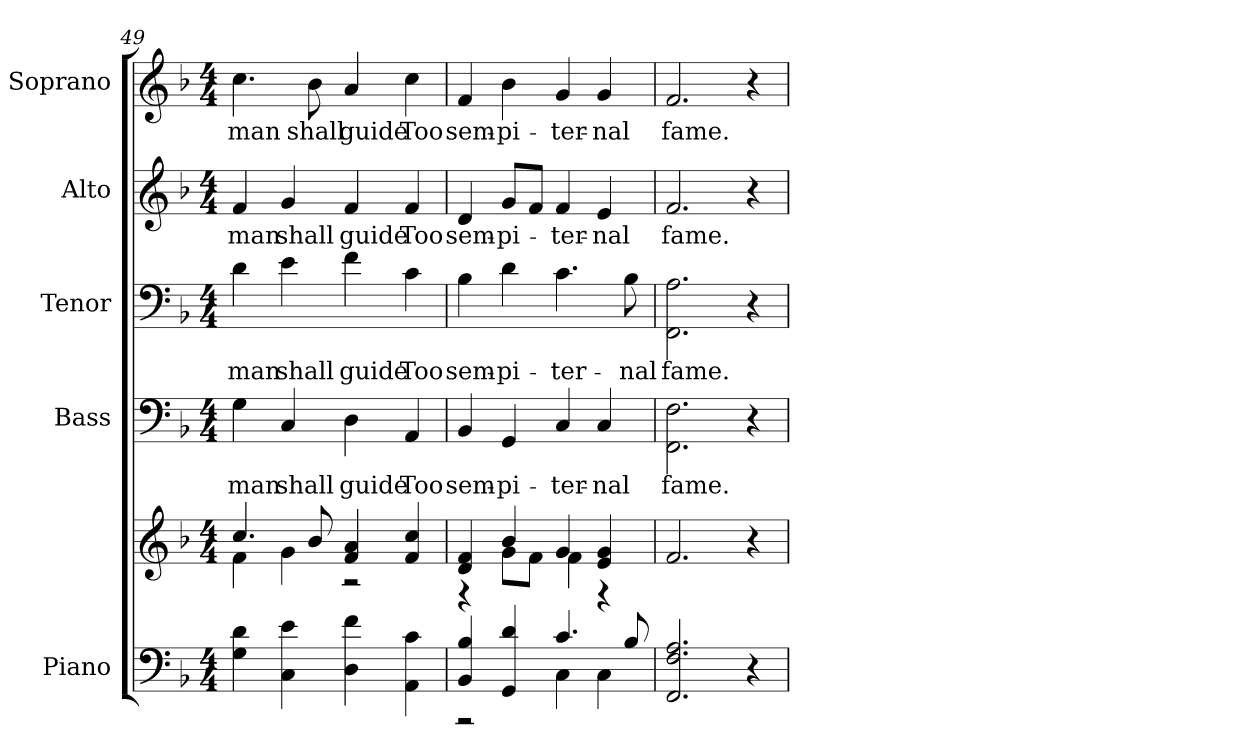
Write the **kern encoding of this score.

**kern	**kern	**kern	**text	**kern	**text	**kern	**text	**kern	**text
*part5	*part5	*part4	*part4	*part3	*part3	*part2	*part2	*part1	*part1
*staff6	*staff5	*staff4	*staff4	*staff3	*staff3	*staff2	*staff2	*staff1	*staff1
*I"Piano	*	*I"Bass	*	*I"Tenor	*	*I"Alto	*	*I"Soprano	*
*I'Pno.	*	*I'B.	*	*I'T.	*	*I'A.	*	*I'S.	*
!!LO:LB:g=z
*clefF4	*clefG2	*clefF4	*	*clefF4	*	*clefG2	*	*clefG2	*
*k[b-]	*k[b-]	*k[b-]	*	*k[b-]	*	*k[b-]	*	*k[b-]	*
*F:	*F:	*F:	*	*F:	*	*F:	*	*F:	*
*M4/4	*M4/4	*M4/4	*	*M4/4	*	*M4/4	*	*M4/4	*
=49	=49	=49	=49	=49	=49	=49	=49	=49	=49
*	*^	*	*	*	*	*	*	*	*
!	!	!	!	!LO:LY:b:color=#000000	!	!	!	!	!	!
!	!	!	!	!	!	!LO:LY:b:color=#000000	!	!	!	!
!	!	!	!	!	!	!	!	!LO:LY:b:color=#000000	!	!
!	!	!	!	!	!	!	!	!	!	!LO:LY:b:color=#000000
4Gi\ 4di	4.cci/	4fi\	4Gi\	man	4di\	man	4fi/	man	4.cci\	man
!	!	!	!	!LO:LY:b:color=#000000	!	!	!	!	!	!
!	!	!	!	!	!	!LO:LY:b:color=#000000	!	!	!	!
!	!	!	!	!	!	!	!	!LO:LY:b:color=#000000	!	!
4Ci\ 4ei	.	4gi\	4Ci/	shall	4ei\	shall	4gi/	shall	.	.
!	!	!	!	!	!	!	!	!	!	!LO:LY:b:color=#000000
.	8b-i/	.	.	.	.	.	.	.	8b-i\	shall
!	!	!	!	!LO:LY:b:color=#000000	!	!	!	!	!	!
!	!	!	!	!	!	!LO:LY:b:color=#000000	!	!	!	!
!	!	!	!	!	!	!	!	!LO:LY:b:color=#000000	!	!
!	!	!	!	!	!	!	!	!	!	!LO:LY:b:color=#000000
4Di\ 4fi	4fi/ 4ai	2r	4Di\	guide	4fi\	guide	4fi/	guide	4ai/	guide
!	!	!	!	!LO:LY:b:color=#000000	!	!	!	!	!	!
!	!	!	!	!	!	!LO:LY:b:color=#000000	!	!	!	!
!	!	!	!	!	!	!	!	!LO:LY:b:color=#000000	!	!
!	!	!	!	!	!	!	!	!	!	!LO:LY:b:color=#000000
4AAi\ 4ci	4fi/ 4cci	.	4AAi/	Too	4ci\	Too	4fi/	Too	4cci\	Too
=50	=50	=50	=50	=50	=50	=50	=50	=50	=50	=50
*^	*	*	*	*	*	*	*	*	*	*
!	!	!	!	!	!LO:LY:b:color=#000000	!	!	!	!	!	!
!	!	!	!	!	!	!	!LO:LY:b:color=#000000	!	!	!	!
!	!	!	!	!	!	!	!	!	!LO:LY:b:color=#000000	!	!
!	!	!	!	!	!	!	!	!	!	!	!LO:LY:b:color=#000000
4BB-i/ 4B-i	2r	4di/ 4fi	4r	4BB-i/	sem-	4B-i\	sem-	4di/	sem-	4fi/	sem-
!	!	!	!	!	!LO:LY:b:color=#000000	!	!	!	!	!	!
!	!	!	!	!	!	!	!LO:LY:b:color=#000000	!	!	!	!
!	!	!	!	!	!	!	!	!	!LO:LY:b:color=#000000	!	!
!	!	!	!	!	!	!	!	!	!	!	!LO:LY:b:color=#000000
4GGi/ 4di	.	4b-i/	8gi\L	4GGi/	-pi-	4di\	-pi-	8gi/L	-pi-	4b-i\	-pi-
.	.	.	8fi\J	.	.	.	.	8fi/J	.	.	.
!	!	!	!	!	!LO:LY:b:color=#000000	!	!	!	!	!	!
!	!	!	!	!	!	!	!LO:LY:b:color=#000000	!	!	!	!
!	!	!	!	!	!	!	!	!	!LO:LY:b:color=#000000	!	!
!	!	!	!	!	!	!	!	!	!	!	!LO:LY:b:color=#000000
4.ci/	4Ci\	4gi/	4fi\	4Ci/	-ter-	4.ci\	-ter-	4fi/	-ter-	4gi/	-ter-
!	!	!	!	!	!LO:LY:b:color=#000000	!	!	!	!	!	!
!	!	!	!	!	!	!	!	!	!LO:LY:b:color=#000000	!	!
!	!	!	!	!	!	!	!	!	!	!	!LO:LY:b:color=#000000
.	4Ci\	4ei/ 4gi	4r	4Ci/	-nal	.	.	4ei/	-nal	4gi/	-nal
!	!	!	!	!	!	!	!LO:LY:b:color=#000000	!	!	!	!
8B-i/	.	.	.	.	.	8B-i\	-nal	.	.	.	.
*v	*v	*	*	*	*	*	*	*	*	*	*
*	*v	*v	*	*	*	*	*	*	*	*
!!LO:PB:g=z
=51	=51	=51	=51	=51	=51	=51	=51	=51	=51
!	!	!	!LO:LY:b:color=#000000	!	!	!	!	!	!
!	!	!	!	!	!LO:LY:b:color=#000000	!	!	!	!
!	!	!	!	!	!	!	!LO:LY:b:color=#000000	!	!
!	!	!	!	!	!	!	!	!	!LO:LY:b:color=#000000
2.FFi/ 2.Fi 2.Ai	2.fi/	2.FFi\ 2.Fi	fame.	2.FFi\ 2.Ai	fame.	2.fi/	fame.	2.fi/	fame.
4r	4r	4r	.	4r	.	4r	.	4r	.
=	=	=	=	=	=	=	=	=	=
*-	*-	*-	*-	*-	*-	*-	*-	*-	*-
